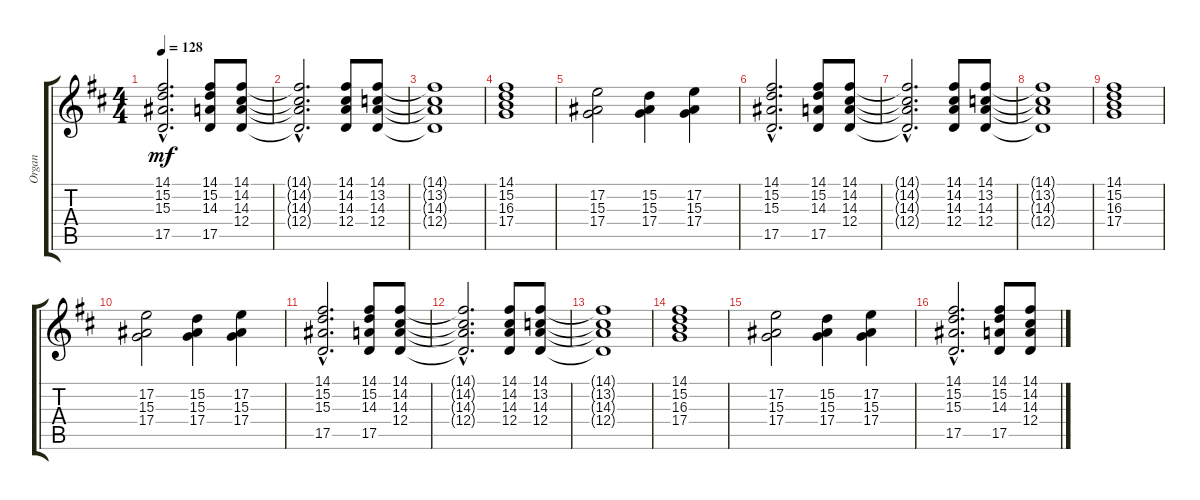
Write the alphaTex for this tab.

\track ("Organ" "Organ") {instrument churchorgan}
\staff {score tabs}
\tuning (E4 B3 G3 D3 A2 E2) {hide}
\ts (4 4)
\tempo 128
\clef g2
\ks d
(14.1{hac} 15.2{hac} 15.3{hac} 17.5{hac}).2{d dy mf} (14.1 15.2 14.3 17.5).8 (14.1 14.2 14.3 12.4).8 |
(14.1{hac t} 14.2{hac t} 14.3{hac t} 12.4{hac t}).2{d} (14.1 14.2 14.3 12.4).8 (14.1 13.2 14.3 12.4).8 |
(14.1{t} 13.2{t} 14.3{t} 12.4{t}).1 |
(14.1 15.2 16.3 17.4).1 |
(17.2 15.3 17.4).2 (15.2 15.3 17.4).4 (17.2 15.3 17.4).4 |
(14.1{hac} 15.2{hac} 15.3{hac} 17.5{hac}).2{d} (14.1 15.2 14.3 17.5).8 (14.1 14.2 14.3 12.4).8 |
(14.1{hac t} 14.2{hac t} 14.3{hac t} 12.4{hac t}).2{d} (14.1 14.2 14.3 12.4).8 (14.1 13.2 14.3 12.4).8 |
(14.1{t} 13.2{t} 14.3{t} 12.4{t}).1 |
(14.1 15.2 16.3 17.4).1 |
(17.2 15.3 17.4).2 (15.2 15.3 17.4).4 (17.2 15.3 17.4).4 |
(14.1{hac} 15.2{hac} 15.3{hac} 17.5{hac}).2{d} (14.1 15.2 14.3 17.5).8 (14.1 14.2 14.3 12.4).8 |
(14.1{hac t} 14.2{hac t} 14.3{hac t} 12.4{hac t}).2{d} (14.1 14.2 14.3 12.4).8 (14.1 13.2 14.3 12.4).8 |
(14.1{t} 13.2{t} 14.3{t} 12.4{t}).1 |
(14.1 15.2 16.3 17.4).1 |
(17.2 15.3 17.4).2 (15.2 15.3 17.4).4 (17.2 15.3 17.4).4 |
(14.1{hac} 15.2{hac} 15.3{hac} 17.5{hac}).2{d} (14.1 15.2 14.3 17.5).8 (14.1 14.2 14.3 12.4).8
